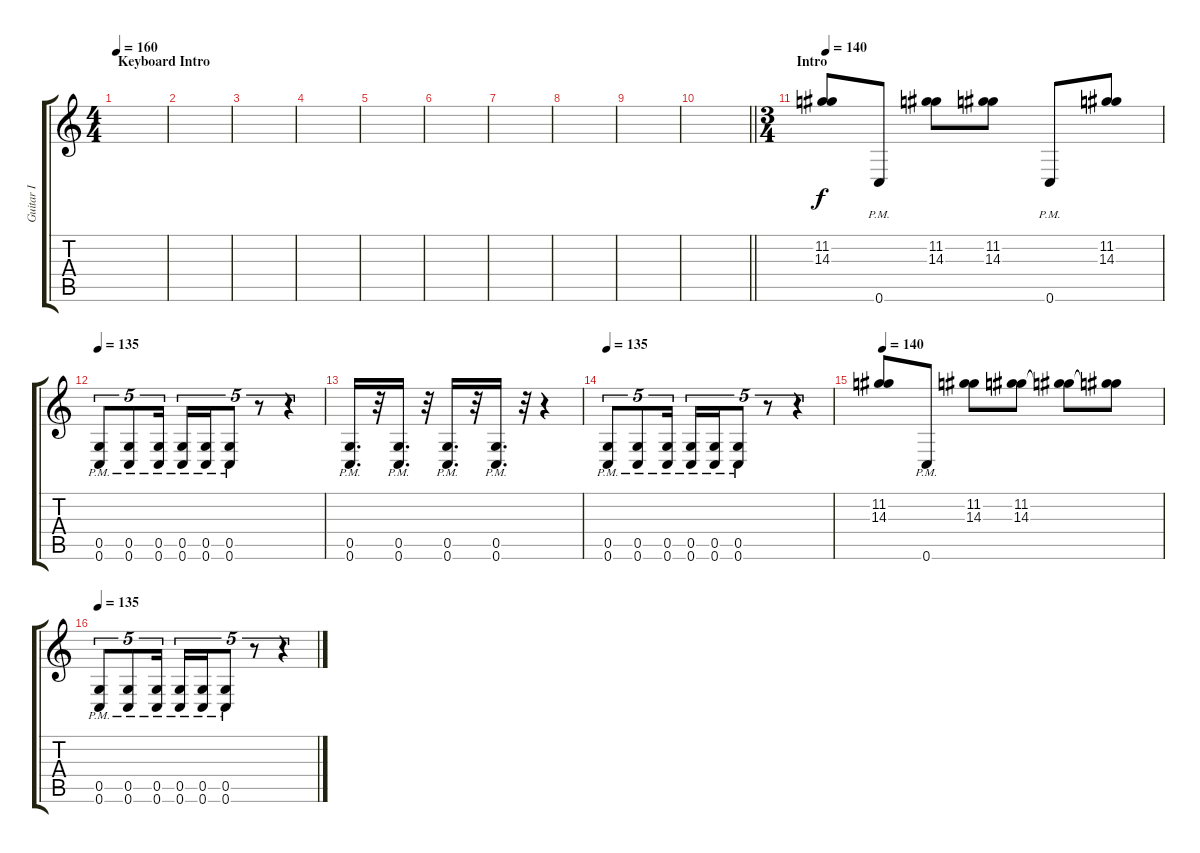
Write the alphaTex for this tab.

\track ("Guitar I" "Guitar I") {instrument distortionguitar}
\staff {score tabs}
\tuning (D4 A3 F3 C3 G2 C2) {hide}
\ts (4 4)
\section ("" "Keyboard Intro")
\tempo 160
\clef g2
\ks c
|
|
|
|
|
|
|
|
|
\barLineRight lightlight
|
\ts (3 4)
\section ("" "Intro")
\tempo 140
(11.2 14.3).8 0.6{pm}.8 (11.2 14.3).8 (11.2 14.3).8 0.6{pm}.8 (11.2 14.3).8 |
\tempo 135
(0.5{pm} 0.6{pm}).8{tu (5 4)} (0.5{pm} 0.6{pm}).8{tu (5 4)} (0.5{pm} 0.6{pm}).16{tu (5 4)} (0.5{pm} 0.6{pm}).16{tu (5 4)} (0.5{pm} 0.6{pm}).16{tu (5 4)} (0.5{pm} 0.6{pm}).8{tu (5 4)} r.8{tu (5 4)} r.4{tu (5 4)} |
(0.5{pm} 0.6{pm}).16{d} r.32 (0.5{pm} 0.6{pm}).16{d} r.32 (0.5{pm} 0.6{pm}).16{d} r.32 (0.5{pm} 0.6{pm}).16{d} r.32 r.4 |
\tempo 135
(0.5{pm} 0.6{pm}).8{tu (5 4)} (0.5{pm} 0.6{pm}).8{tu (5 4)} (0.5{pm} 0.6{pm}).16{tu (5 4)} (0.5{pm} 0.6{pm}).16{tu (5 4)} (0.5{pm} 0.6{pm}).16{tu (5 4)} (0.5{pm} 0.6{pm}).8{tu (5 4)} r.8{tu (5 4)} r.4{tu (5 4)} |
\tempo 140
(11.2 14.3).8 0.6{pm}.8 (11.2 14.3).8 (11.2 14.3).8 (11.2{t} 14.3{t}).8 (11.2{t} 14.3{t}).8 |
\tempo 135
(0.5{pm} 0.6{pm}).8{tu (5 4)} (0.5{pm} 0.6{pm}).8{tu (5 4)} (0.5{pm} 0.6{pm}).16{tu (5 4)} (0.5{pm} 0.6{pm}).16{tu (5 4)} (0.5{pm} 0.6{pm}).16{tu (5 4)} (0.5{pm} 0.6{pm}).8{tu (5 4)} r.8{tu (5 4)} r.4{tu (5 4)}
